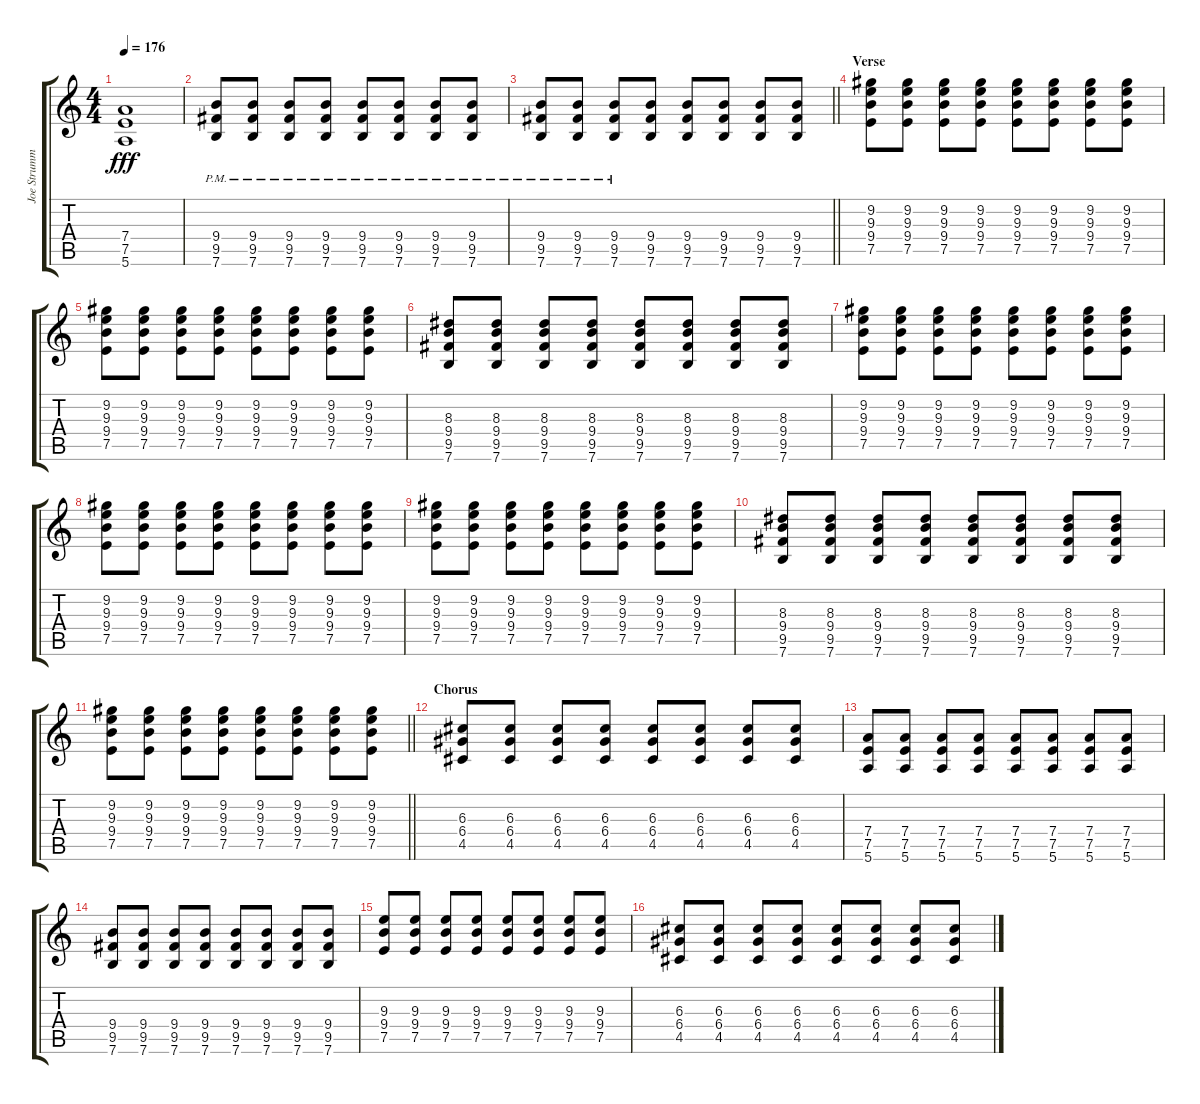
\track ("Joe Strummer - Rhythm Guitar" "Joe Strumm") {instrument distortionguitar}
\staff {score tabs}
\tuning (E4 B3 G3 D3 A2 E2) {hide}
\ts (4 4)
\tempo 176
\clef g2
\ks c
(7.4 7.5 5.6).1{dy fff} |
(9.4{pm} 9.5{pm} 7.6{pm}).8 (9.4{pm} 9.5{pm} 7.6{pm}).8 (9.4{pm} 9.5{pm} 7.6{pm}).8 (9.4{pm} 9.5{pm} 7.6{pm}).8 (9.4{pm} 9.5{pm} 7.6{pm}).8 (9.4{pm} 9.5{pm} 7.6{pm}).8 (9.4{pm} 9.5{pm} 7.6{pm}).8 (9.4{pm} 9.5{pm} 7.6{pm}).8 |
\barLineRight lightlight
(9.4{pm} 9.5{pm} 7.6{pm}).8 (9.4{pm} 9.5{pm} 7.6{pm}).8 (9.4{pm} 9.5{pm} 7.6{pm}).8 (9.4 9.5 7.6).8 (9.4 9.5 7.6).8 (9.4 9.5 7.6).8 (9.4 9.5 7.6).8 (9.4 9.5 7.6).8 |
\section ("" "Verse")
(9.2 9.3 9.4 7.5).8 (9.2 9.3 9.4 7.5).8 (9.2 9.3 9.4 7.5).8 (9.2 9.3 9.4 7.5).8 (9.2 9.3 9.4 7.5).8 (9.2 9.3 9.4 7.5).8 (9.2 9.3 9.4 7.5).8 (9.2 9.3 9.4 7.5).8 |
(9.2 9.3 9.4 7.5).8 (9.2 9.3 9.4 7.5).8 (9.2 9.3 9.4 7.5).8 (9.2 9.3 9.4 7.5).8 (9.2 9.3 9.4 7.5).8 (9.2 9.3 9.4 7.5).8 (9.2 9.3 9.4 7.5).8 (9.2 9.3 9.4 7.5).8 |
(8.3 9.4 9.5 7.6).8 (8.3 9.4 9.5 7.6).8 (8.3 9.4 9.5 7.6).8 (8.3 9.4 9.5 7.6).8 (8.3 9.4 9.5 7.6).8 (8.3 9.4 9.5 7.6).8 (8.3 9.4 9.5 7.6).8 (8.3 9.4 9.5 7.6).8 |
(9.2 9.3 9.4 7.5).8 (9.2 9.3 9.4 7.5).8 (9.2 9.3 9.4 7.5).8 (9.2 9.3 9.4 7.5).8 (9.2 9.3 9.4 7.5).8 (9.2 9.3 9.4 7.5).8 (9.2 9.3 9.4 7.5).8 (9.2 9.3 9.4 7.5).8 |
(9.2 9.3 9.4 7.5).8 (9.2 9.3 9.4 7.5).8 (9.2 9.3 9.4 7.5).8 (9.2 9.3 9.4 7.5).8 (9.2 9.3 9.4 7.5).8 (9.2 9.3 9.4 7.5).8 (9.2 9.3 9.4 7.5).8 (9.2 9.3 9.4 7.5).8 |
(9.2 9.3 9.4 7.5).8 (9.2 9.3 9.4 7.5).8 (9.2 9.3 9.4 7.5).8 (9.2 9.3 9.4 7.5).8 (9.2 9.3 9.4 7.5).8 (9.2 9.3 9.4 7.5).8 (9.2 9.3 9.4 7.5).8 (9.2 9.3 9.4 7.5).8 |
(8.3 9.4 9.5 7.6).8 (8.3 9.4 9.5 7.6).8 (8.3 9.4 9.5 7.6).8 (8.3 9.4 9.5 7.6).8 (8.3 9.4 9.5 7.6).8 (8.3 9.4 9.5 7.6).8 (8.3 9.4 9.5 7.6).8 (8.3 9.4 9.5 7.6).8 |
\barLineRight lightlight
(9.2 9.3 9.4 7.5).8 (9.2 9.3 9.4 7.5).8 (9.2 9.3 9.4 7.5).8 (9.2 9.3 9.4 7.5).8 (9.2 9.3 9.4 7.5).8 (9.2 9.3 9.4 7.5).8 (9.2 9.3 9.4 7.5).8 (9.2 9.3 9.4 7.5).8 |
\section ("" "Chorus")
(6.3 6.4 4.5).8 (6.3 6.4 4.5).8 (6.3 6.4 4.5).8 (6.3 6.4 4.5).8 (6.3 6.4 4.5).8 (6.3 6.4 4.5).8 (6.3 6.4 4.5).8 (6.3 6.4 4.5).8 |
(7.4 7.5 5.6).8 (7.4 7.5 5.6).8 (7.4 7.5 5.6).8 (7.4 7.5 5.6).8 (7.4 7.5 5.6).8 (7.4 7.5 5.6).8 (7.4 7.5 5.6).8 (7.4 7.5 5.6).8 |
(9.4 9.5 7.6).8 (9.4 9.5 7.6).8 (9.4 9.5 7.6).8 (9.4 9.5 7.6).8 (9.4 9.5 7.6).8 (9.4 9.5 7.6).8 (9.4 9.5 7.6).8 (9.4 9.5 7.6).8 |
(9.3 9.4 7.5).8 (9.3 9.4 7.5).8 (9.3 9.4 7.5).8 (9.3 9.4 7.5).8 (9.3 9.4 7.5).8 (9.3 9.4 7.5).8 (9.3 9.4 7.5).8 (9.3 9.4 7.5).8 |
(6.3 6.4 4.5).8 (6.3 6.4 4.5).8 (6.3 6.4 4.5).8 (6.3 6.4 4.5).8 (6.3 6.4 4.5).8 (6.3 6.4 4.5).8 (6.3 6.4 4.5).8 (6.3 6.4 4.5).8
